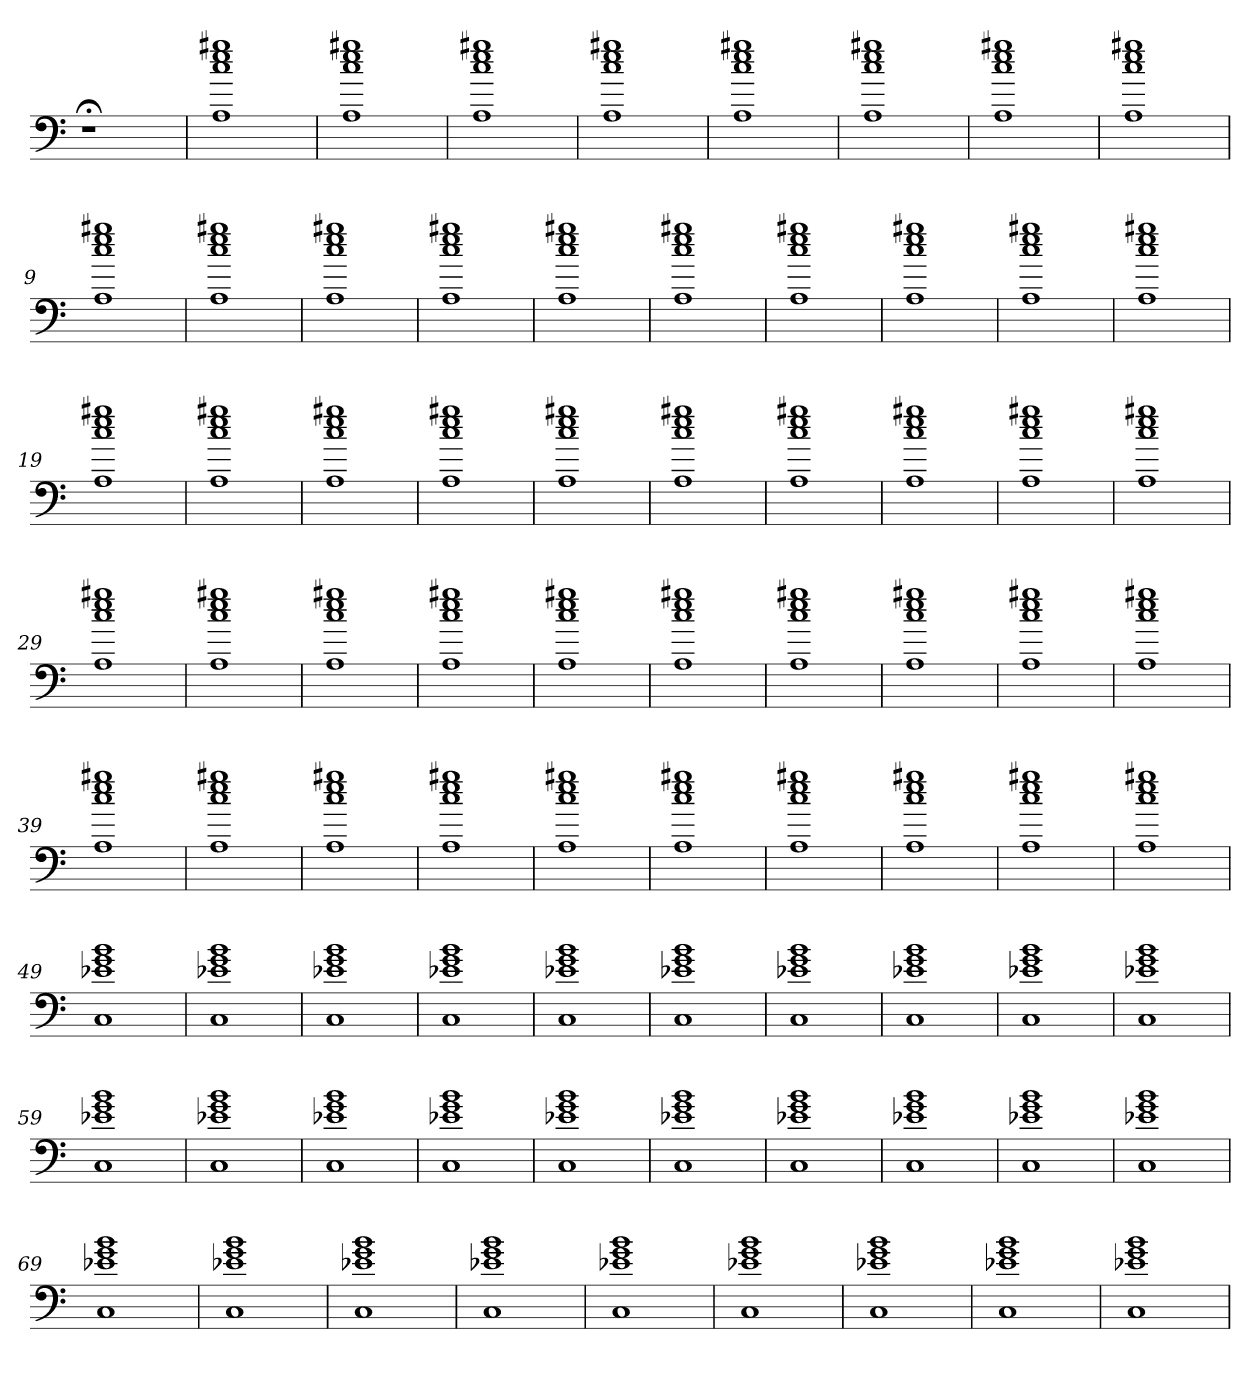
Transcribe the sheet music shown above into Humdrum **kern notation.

**kern
*part1
*staff1
=
1r;<
=1
1A 1cc 1ee 1gg#X
=2
1A 1cc 1ee 1gg#X
=3
1A 1cc 1ee 1gg#X
=4
1A 1cc 1ee 1gg#X
=5
1A 1cc 1ee 1gg#X
=6
1A 1cc 1ee 1gg#X
=7
1A 1cc 1ee 1gg#X
=8
1A 1cc 1ee 1gg#X
=9
1A 1cc 1ee 1gg#X
=10
1A 1cc 1ee 1gg#X
=11
1A 1cc 1ee 1gg#X
=12
1A 1cc 1ee 1gg#X
=13
1A 1cc 1ee 1gg#X
=14
1A 1cc 1ee 1gg#X
=15
1A 1cc 1ee 1gg#X
=16
1A 1cc 1ee 1gg#X
=17
1A 1cc 1ee 1gg#X
=18
1A 1cc 1ee 1gg#X
=19
1A 1cc 1ee 1gg#X
=20
1A 1cc 1ee 1gg#X
=21
1A 1cc 1ee 1gg#X
=22
1A 1cc 1ee 1gg#X
=23
1A 1cc 1ee 1gg#X
=24
1A 1cc 1ee 1gg#X
=25
1A 1cc 1ee 1gg#X
=26
1A 1cc 1ee 1gg#X
=27
1A 1cc 1ee 1gg#X
=28
1A 1cc 1ee 1gg#X
=29
1A 1cc 1ee 1gg#X
=30
1A 1cc 1ee 1gg#X
=31
1A 1cc 1ee 1gg#X
=32
1A 1cc 1ee 1gg#X
=33
1A 1cc 1ee 1gg#X
=34
1A 1cc 1ee 1gg#X
=35
1A 1cc 1ee 1gg#X
=36
1A 1cc 1ee 1gg#X
=37
1A 1cc 1ee 1gg#X
=38
1A 1cc 1ee 1gg#X
=39
1A 1cc 1ee 1gg#X
=40
1A 1cc 1ee 1gg#X
=41
1A 1cc 1ee 1gg#X
=42
1A 1cc 1ee 1gg#X
=43
1A 1cc 1ee 1gg#X
=44
1A 1cc 1ee 1gg#X
=45
1A 1cc 1ee 1gg#X
=46
1A 1cc 1ee 1gg#X
=47
1A 1cc 1ee 1gg#X
=48
1A 1cc 1ee 1gg#X
=49
1C 1e-X 1g 1b
=50
1C 1e-X 1g 1b
=51
1C 1e-X 1g 1b
=52
1C 1e-X 1g 1b
=53
1C 1e-X 1g 1b
=54
1C 1e-X 1g 1b
=55
1C 1e-X 1g 1b
=56
1C 1e-X 1g 1b
=57
1C 1e-X 1g 1b
=58
1C 1e-X 1g 1b
=59
1C 1e-X 1g 1b
=60
1C 1e-X 1g 1b
=61
1C 1e-X 1g 1b
=62
1C 1e-X 1g 1b
=63
1C 1e-X 1g 1b
=64
1C 1e-X 1g 1b
=65
1C 1e-X 1g 1b
=66
1C 1e-X 1g 1b
=67
1C 1e-X 1g 1b
=68
1C 1e-X 1g 1b
=69
1C 1e-X 1g 1b
=70
1C 1e-X 1g 1b
=71
1C 1e-X 1g 1b
=72
1C 1e-X 1g 1b
=73
1C 1e-X 1g 1b
=74
1C 1e-X 1g 1b
=75
1C 1e-X 1g 1b
=76
1C 1e-X 1g 1b
=77
1C 1e-X 1g 1b
=
*-
